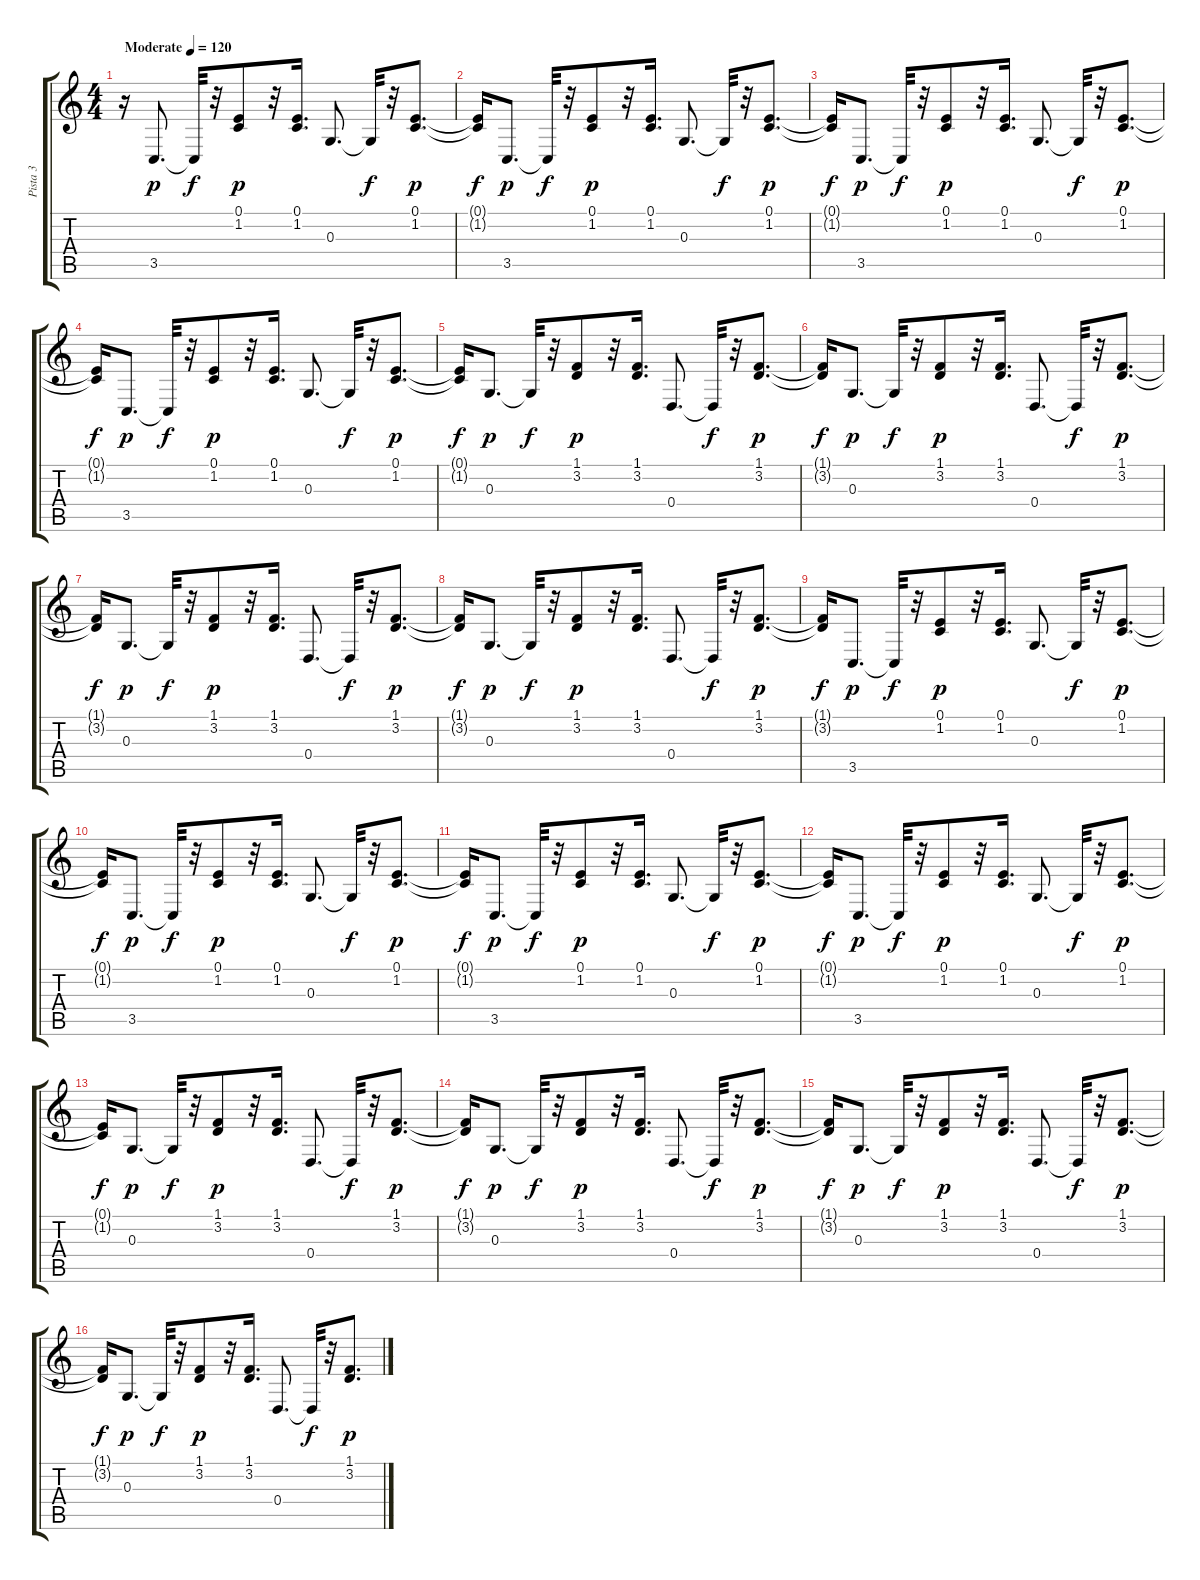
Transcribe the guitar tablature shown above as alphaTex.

\track ("Pista 3" "Pista 3") {instrument marimba}
\staff {score tabs}
\tuning (E4 B3 G3 D3 A2 E2) {hide}
\ts (4 4)
\tempo (120 "Moderate")
\tempo 116
\tempo (120 "Moderate")
\clef g2
\ks c
r.16{dy p instrument marimba} 3.5.8{d} 3.5{t}.32{dy f} r.32 (0.1 1.2).8{dy p} r.32 (0.1 1.2).16{d} 0.3.8{d} 0.3{t}.32{dy f} r.32 (0.1 1.2).8{d dy p} |
(0.1{t} 1.2{t}).16{dy f} 3.5.8{d dy p} 3.5{t}.32{dy f} r.32 (0.1 1.2).8{dy p} r.32 (0.1 1.2).16{d} 0.3.8{d} 0.3{t}.32{dy f} r.32 (0.1 1.2).8{d dy p} |
(0.1{t} 1.2{t}).16{dy f} 3.5.8{d dy p} 3.5{t}.32{dy f} r.32 (0.1 1.2).8{dy p} r.32 (0.1 1.2).16{d} 0.3.8{d} 0.3{t}.32{dy f} r.32 (0.1 1.2).8{d dy p} |
(0.1{t} 1.2{t}).16{dy f} 3.5.8{d dy p} 3.5{t}.32{dy f} r.32 (0.1 1.2).8{dy p} r.32 (0.1 1.2).16{d} 0.3.8{d} 0.3{t}.32{dy f} r.32 (0.1 1.2).8{d dy p} |
(0.1{t} 1.2{t}).16{dy f} 0.3.8{d dy p} 0.3{t}.32{dy f} r.32 (1.1 3.2).8{dy p} r.32 (1.1 3.2).16{d} 0.4.8{d} 0.4{t}.32{dy f} r.32 (1.1 3.2).8{d dy p} |
(1.1{t} 3.2{t}).16{dy f} 0.3.8{d dy p} 0.3{t}.32{dy f} r.32 (1.1 3.2).8{dy p} r.32 (1.1 3.2).16{d} 0.4.8{d} 0.4{t}.32{dy f} r.32 (1.1 3.2).8{d dy p} |
(1.1{t} 3.2{t}).16{dy f} 0.3.8{d dy p} 0.3{t}.32{dy f} r.32 (1.1 3.2).8{dy p} r.32 (1.1 3.2).16{d} 0.4.8{d} 0.4{t}.32{dy f} r.32 (1.1 3.2).8{d dy p} |
(1.1{t} 3.2{t}).16{dy f} 0.3.8{d dy p} 0.3{t}.32{dy f} r.32 (1.1 3.2).8{dy p} r.32 (1.1 3.2).16{d} 0.4.8{d} 0.4{t}.32{dy f} r.32 (1.1 3.2).8{d dy p} |
(1.1{t} 3.2{t}).16{dy f} 3.5.8{d dy p} 3.5{t}.32{dy f} r.32 (0.1 1.2).8{dy p} r.32 (0.1 1.2).16{d} 0.3.8{d} 0.3{t}.32{dy f} r.32 (0.1 1.2).8{d dy p} |
(0.1{t} 1.2{t}).16{dy f} 3.5.8{d dy p} 3.5{t}.32{dy f} r.32 (0.1 1.2).8{dy p} r.32 (0.1 1.2).16{d} 0.3.8{d} 0.3{t}.32{dy f} r.32 (0.1 1.2).8{d dy p} |
(0.1{t} 1.2{t}).16{dy f} 3.5.8{d dy p} 3.5{t}.32{dy f} r.32 (0.1 1.2).8{dy p} r.32 (0.1 1.2).16{d} 0.3.8{d} 0.3{t}.32{dy f} r.32 (0.1 1.2).8{d dy p} |
(0.1{t} 1.2{t}).16{dy f} 3.5.8{d dy p} 3.5{t}.32{dy f} r.32 (0.1 1.2).8{dy p} r.32 (0.1 1.2).16{d} 0.3.8{d} 0.3{t}.32{dy f} r.32 (0.1 1.2).8{d dy p} |
(0.1{t} 1.2{t}).16{dy f} 0.3.8{d dy p} 0.3{t}.32{dy f} r.32 (1.1 3.2).8{dy p} r.32 (1.1 3.2).16{d} 0.4.8{d} 0.4{t}.32{dy f} r.32 (1.1 3.2).8{d dy p} |
(1.1{t} 3.2{t}).16{dy f} 0.3.8{d dy p} 0.3{t}.32{dy f} r.32 (1.1 3.2).8{dy p} r.32 (1.1 3.2).16{d} 0.4.8{d} 0.4{t}.32{dy f} r.32 (1.1 3.2).8{d dy p} |
(1.1{t} 3.2{t}).16{dy f} 0.3.8{d dy p} 0.3{t}.32{dy f} r.32 (1.1 3.2).8{dy p} r.32 (1.1 3.2).16{d} 0.4.8{d} 0.4{t}.32{dy f} r.32 (1.1 3.2).8{d dy p} |
(1.1{t} 3.2{t}).16{dy f} 0.3.8{d dy p} 0.3{t}.32{dy f} r.32 (1.1 3.2).8{dy p} r.32 (1.1 3.2).16{d} 0.4.8{d} 0.4{t}.32{dy f} r.32 (1.1 3.2).8{d dy p}
